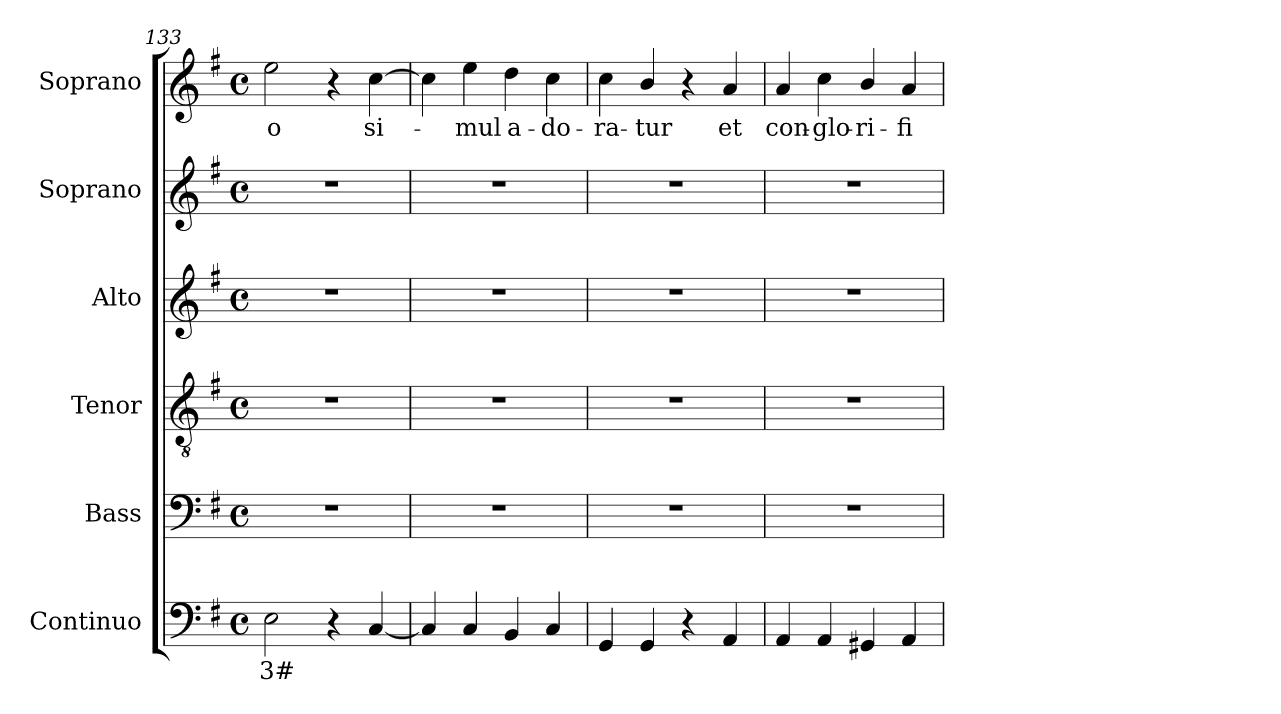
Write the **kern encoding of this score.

**kern	**text	**kern	**kern	**kern	**kern	**kern	**text
*part6	*part6	*part5	*part4	*part3	*part2	*part1	*part1
*staff6	*staff6	*staff5	*staff4	*staff3	*staff2	*staff1	*staff1
*I"Continuo	*	*I"Bass	*I"Tenor	*I"Alto	*I"Soprano	*I"Soprano	*
*I'Cont.	*	*I'B.	*I'T.	*I'A.	*I'S.	*I'S.	*
*clefF4	*	*clefF4	*clefGv2	*clefG2	*clefG2	*clefG2	*
*	*	*	*ITrd7c12	*	*	*	*
*k[f#]	*	*k[f#]	*k[f#]	*k[f#]	*k[f#]	*k[f#]	*
*G:	*	*G:	*G:	*G:	*G:	*G:	*
*M4/4	*	*M4/4	*M4/4	*M4/4	*M4/4	*M4/4	*
*met(c)	*	*met(c)	*met(c)	*met(c)	*met(c)	*met(c)	*
=133	=133	=133	=133	=133	=133	=133	=133
!	!LO:LY:b:color=#000000	!	!	!	!	!	!
!	!	!	!	!	!	!	!LO:LY:b:color=#000000
2Ei\	3#	1r	1r	1r	1r	2eei\	-o
4r	.	.	.	.	.	4r	.
!	!	!	!	!	!	!	!LO:LY:b:color=#000000
[4Ci/	.	.	.	.	.	[4cci\	si-
=134	=134	=134	=134	=134	=134	=134	=134
4Ci/]	.	1r	1r	1r	1r	4cci\]	.
!	!	!	!	!	!	!	!LO:LY:b:color=#000000
4Ci/	.	.	.	.	.	4eei\	-mul
!	!	!	!	!	!	!	!LO:LY:b:color=#000000
4BBi/	.	.	.	.	.	4ddi\	a-
!	!	!	!	!	!	!	!LO:LY:b:color=#000000
4Ci/	.	.	.	.	.	4cci\	-do-
=135	=135	=135	=135	=135	=135	=135	=135
!	!	!	!	!	!	!	!LO:LY:b:color=#000000
4GGi/	.	1r	1r	1r	1r	4cci\	-ra-
!	!	!	!	!	!	!	!LO:LY:b:color=#000000
4GGi/	.	.	.	.	.	4bi/	-tur
4r	.	.	.	.	.	4r	.
!	!	!	!	!	!	!	!LO:LY:b:color=#000000
4AAi/	.	.	.	.	.	4ai/	et
!!LO:LB:g=z
=136	=136	=136	=136	=136	=136	=136	=136
!	!	!	!	!	!	!	!LO:LY:b:color=#000000
4AAi/	.	1r	1r	1r	1r	4ai/	con-
!	!	!	!	!	!	!	!LO:LY:b:color=#000000
4AAi/	.	.	.	.	.	4cci\	-glo-
!	!	!	!	!	!	!	!LO:LY:b:color=#000000
4GG#Xi/	.	.	.	.	.	4bi/	-ri-
!	!	!	!	!	!	!	!LO:LY:b:color=#000000
4AAi/	.	.	.	.	.	4ai/	-fi-
=	=	=	=	=	=	=	=
*-	*-	*-	*-	*-	*-	*-	*-
